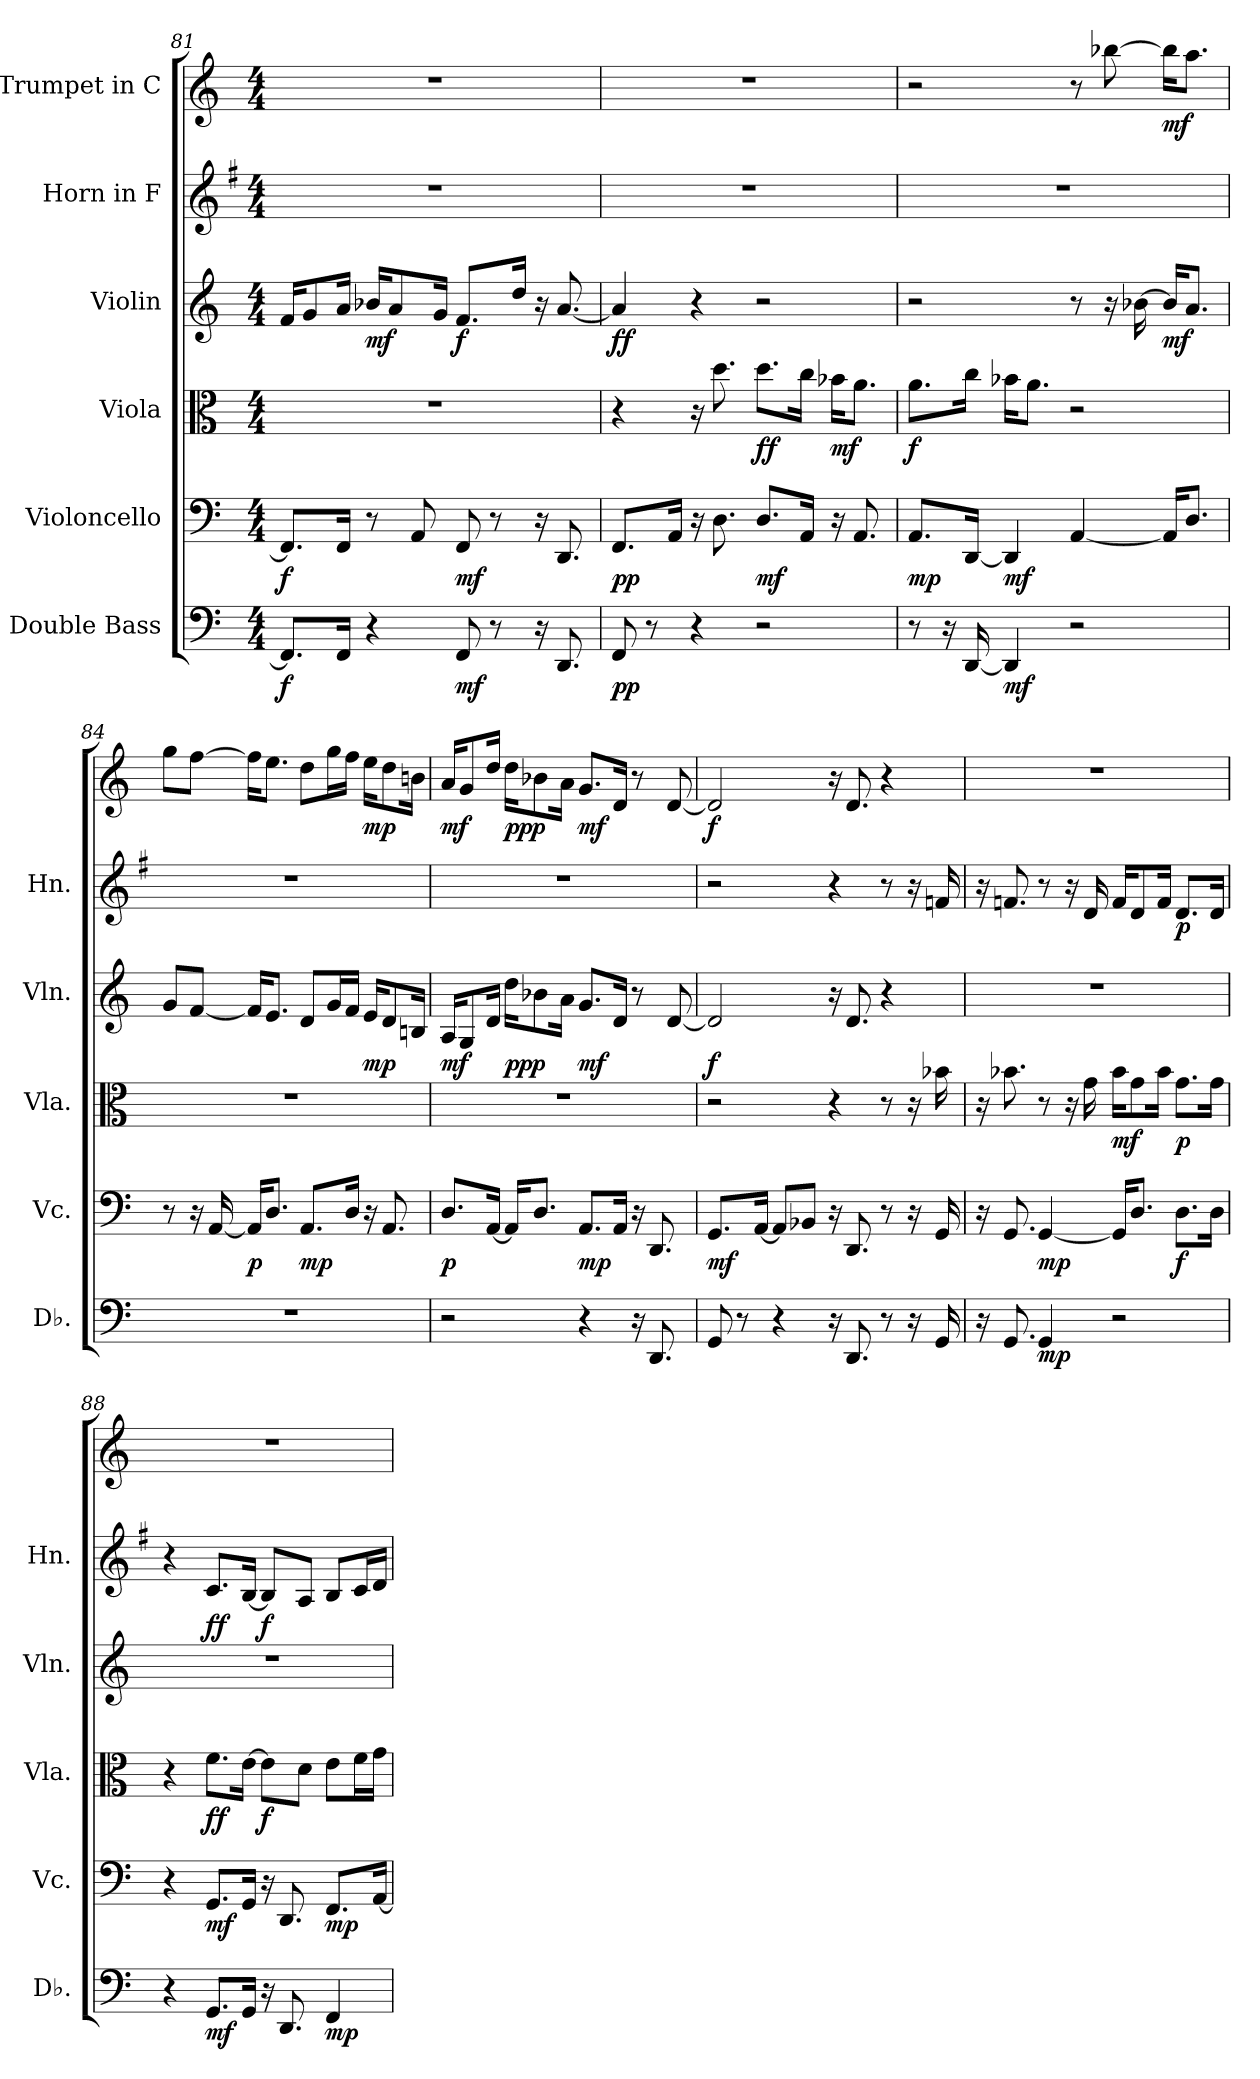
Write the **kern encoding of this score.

**kern	**dynam	**kern	**dynam	**kern	**dynam	**kern	**dynam	**kern	**dynam	**kern	**dynam
*part6	*part6	*part5	*part5	*part4	*part4	*part3	*part3	*part2	*part2	*part1	*part1
*staff6	*staff6	*staff5	*staff5	*staff4	*staff4	*staff3	*staff3	*staff2	*staff2	*staff1	*staff1
*I"Double Bass	*	*I"Violoncello	*	*I"Viola	*	*I"Violin	*	*I"Horn in F	*	*I"Trumpet in C	*
*I'Db.	*	*I'Vc.	*	*I'Vla.	*	*I'Vln.	*	*I'Hn.	*	*	*
*clefF4	*	*clefF4	*	*clefC3	*	*clefG2	*	*clefG2	*	*clefG2	*
*ITrd7c12	*	*	*	*	*	*	*	*ITrd4c7	*	*	*
*k[]	*	*k[]	*	*k[]	*	*k[]	*	*k[]	*	*k[]	*
*C:	*	*C:	*	*C:	*	*C:	*	*C:	*	*C:	*
*M4/4	*	*M4/4	*	*M4/4	*	*M4/4	*	*M4/4	*	*M4/4	*
=81	=81	=81	=81	=81	=81	=81	=81	=81	=81	=81	=81
8.FFFi/L]	f	8.FFi/L]	f	1r	.	16fi/KL	.	1r	.	1r	.
.	.	.	.	.	.	8gi/	.	.	.	.	.
16FFFi/Jk	.	16FFi/Jk	.	.	.	16ai/Jk	.	.	.	.	.
4r	.	8r	.	.	.	16b-Xi/KL	mf	.	.	.	.
.	.	.	.	.	.	8ai/	.	.	.	.	.
.	.	8AAi/	.	.	.	.	.	.	.	.	.
.	.	.	.	.	.	16gi/Jk	.	.	.	.	.
8FFFi/	mf	8FFi/	mf	.	.	8.fi/L	f	.	.	.	.
8r	.	8r	.	.	.	.	.	.	.	.	.
.	.	.	.	.	.	16ddi/Jk	.	.	.	.	.
16r	.	16r	.	.	.	16r	.	.	.	.	.
8.DDDi/	.	8.DDi/	.	.	.	[8.ai/	.	.	.	.	.
=82	=82	=82	=82	=82	=82	=82	=82	=82	=82	=82	=82
8FFFi/	pp	8.FFi/L	pp	4r	.	4ai/]	ff	1r	.	1r	.
8r	.	.	.	.	.	.	.	.	.	.	.
.	.	16AAi/Jk	.	.	.	.	.	.	.	.	.
4r	.	16r	.	16r	.	4r	.	.	.	.	.
.	.	8.Di\	.	8.ddi\	.	.	.	.	.	.	.
2r	.	8.Di/L	mf	8.ddi\L	ff	2r	.	.	.	.	.
.	.	16AAi/Jk	.	16cci\Jk	.	.	.	.	.	.	.
.	.	16r	.	16b-Xi\KL	mf	.	.	.	.	.	.
.	.	8.AAi/	.	8.ai\J	.	.	.	.	.	.	.
!!LO:LB:g=z
=83	=83	=83	=83	=83	=83	=83	=83	=83	=83	=83	=83
8r	.	8.AAi/L	mp	8.ai\L	f	2r	.	1r	.	2r	.
16r	.	.	.	.	.	.	.	.	.	.	.
[16DDDi/	.	[16DDi/Jk	.	16cci\Jk	.	.	.	.	.	.	.
4DDDi/]	mf	4DDi/]	mf	16b-Xi\KL	.	.	.	.	.	.	.
.	.	.	.	8.ai\J	.	.	.	.	.	.	.
2r	.	[4AAi/	.	2r	.	8r	.	.	.	8r	.
.	.	.	.	.	.	16r	.	.	.	[8bb-Xi\	.
.	.	.	.	.	.	[16b-Xi\	.	.	.	.	.
.	.	16AAi/KL]	.	.	.	16b-i/KL]	mf	.	.	16bb-i\KL]	mf
.	.	8.Di/J	.	.	.	8.ai/J	.	.	.	8.aai\J	.
=84	=84	=84	=84	=84	=84	=84	=84	=84	=84	=84	=84
1r	.	8r	.	1r	.	8gi/L	.	1r	.	8ggi\L	.
.	.	16r	.	.	.	[8fi/J	.	.	.	[8ffi\J	.
.	.	[16AAi/	.	.	.	.	.	.	.	.	.
.	.	16AAi/KL]	p	.	.	16fi/KL]	.	.	.	16ffi\KL]	.
.	.	8.Di/J	.	.	.	8.ei/J	.	.	.	8.eei\J	.
.	.	8.AAi/L	mp	.	.	8di/L	.	.	.	8ddi\L	.
.	.	.	.	.	.	16gi/L	.	.	.	16ggi\L	.
.	.	16Di/Jk	.	.	.	16fi/JJ	.	.	.	16ffi\JJ	.
.	.	16r	.	.	.	16ei/KL	mp	.	.	16eei\KL	mp
.	.	8.AAi/	.	.	.	8di/	.	.	.	8ddi\	.
.	.	.	.	.	.	16Bni/Jk	.	.	.	16bni\Jk	.
=85	=85	=85	=85	=85	=85	=85	=85	=85	=85	=85	=85
2r	.	8.Di/L	p	1r	.	16Ai/KL	mf	1r	.	16ai/KL	mf
.	.	.	.	.	.	8Gi/	.	.	.	8gi/	.
.	.	[16AAi/Jk	.	.	.	16di/Jk	.	.	.	16ddi/Jk	.
.	.	16AAi/KL]	.	.	.	16ddi\KL	ppp	.	.	16ddi\KL	ppp
.	.	8.Di/J	.	.	.	8b-Xi\	.	.	.	8b-Xi\	.
.	.	.	.	.	.	16ai\Jk	.	.	.	16ai\Jk	.
4r	.	8.AAi/L	mp	.	.	8.gi/L	mf	.	.	8.gi/L	mf
.	.	16AAi/Jk	.	.	.	16di/Jk	.	.	.	16di/Jk	.
16r	.	16r	.	.	.	8r	.	.	.	8r	.
8.DDDi/	.	8.DDi/	.	.	.	.	.	.	.	.	.
.	.	.	.	.	.	[8di/	.	.	.	[8di/	.
!!LO:PB:g=z
=86	=86	=86	=86	=86	=86	=86	=86	=86	=86	=86	=86
8GGGi/	.	8.GGi/L	mf	2r	.	2di/]	f	2r	.	2di/]	f
8r	.	.	.	.	.	.	.	.	.	.	.
.	.	[16AAi/Jk	.	.	.	.	.	.	.	.	.
4r	.	8AAi/L]	.	.	.	.	.	.	.	.	.
.	.	8BB-Xi/J	.	.	.	.	.	.	.	.	.
16r	.	16r	.	4r	.	16r	.	4r	.	16r	.
8.DDDi/	.	8.DDi/	.	.	.	8.di/	.	.	.	8.di/	.
8r	.	8r	.	8r	.	4r	.	8r	.	4r	.
16r	.	16r	.	16r	.	.	.	16r	.	.	.
16GGGi/	.	16GGi/	.	16b-Xi\	.	.	.	16B-Xi/	.	.	.
=87	=87	=87	=87	=87	=87	=87	=87	=87	=87	=87	=87
16r	.	16r	.	16r	.	1r	.	16r	.	1r	.
8.GGGi/	.	8.GGi/	.	8.b-Xi\	.	.	.	8.B-Xi/	.	.	.
4GGGi/	mp	[4GGi/	mp	8r	.	.	.	8r	.	.	.
.	.	.	.	16r	.	.	.	16r	.	.	.
.	.	.	.	16gi\	.	.	.	16Gi/	.	.	.
2r	.	16GGi/KL]	.	16b-i\KL	mf	.	.	16B-i/KL	.	.	.
.	.	8.Di/J	.	8gi\	.	.	.	8Gi/	.	.	.
.	.	.	.	16b-i\Jk	.	.	.	16B-i/Jk	.	.	.
.	.	8.Di\L	f	8.gi\L	p	.	.	8.Gi/L	p	.	.
.	.	16Di\Jk	.	16gi\Jk	.	.	.	16Gi/Jk	.	.	.
=88	=88	=88	=88	=88	=88	=88	=88	=88	=88	=88	=88
4r	.	4r	.	4r	.	1r	.	4r	.	1r	.
8.GGGi/L	mf	8.GGi/L	mf	8.fi\L	ff	.	.	8.Fi/L	ff	.	.
16GGGi/Jk	.	16GGi/Jk	.	[16ei\Jk	.	.	.	[16Ei/Jk	.	.	.
16r	.	16r	.	8ei\L]	f	.	.	8Ei/L]	f	.	.
8.DDDi/	.	8.DDi/	.	.	.	.	.	.	.	.	.
.	.	.	.	8di\J	.	.	.	8Di/J	.	.	.
4FFFi/	mp	8.FFi/L	mp	8ei\L	.	.	.	8Ei/L	.	.	.
.	.	.	.	16fi\L	.	.	.	16Fi/L	.	.	.
.	.	[16AAi/Jk	.	16gi\JJ	.	.	.	16Gi/JJ	.	.	.
=	=	=	=	=	=	=	=	=	=	=	=
*-	*-	*-	*-	*-	*-	*-	*-	*-	*-	*-	*-
